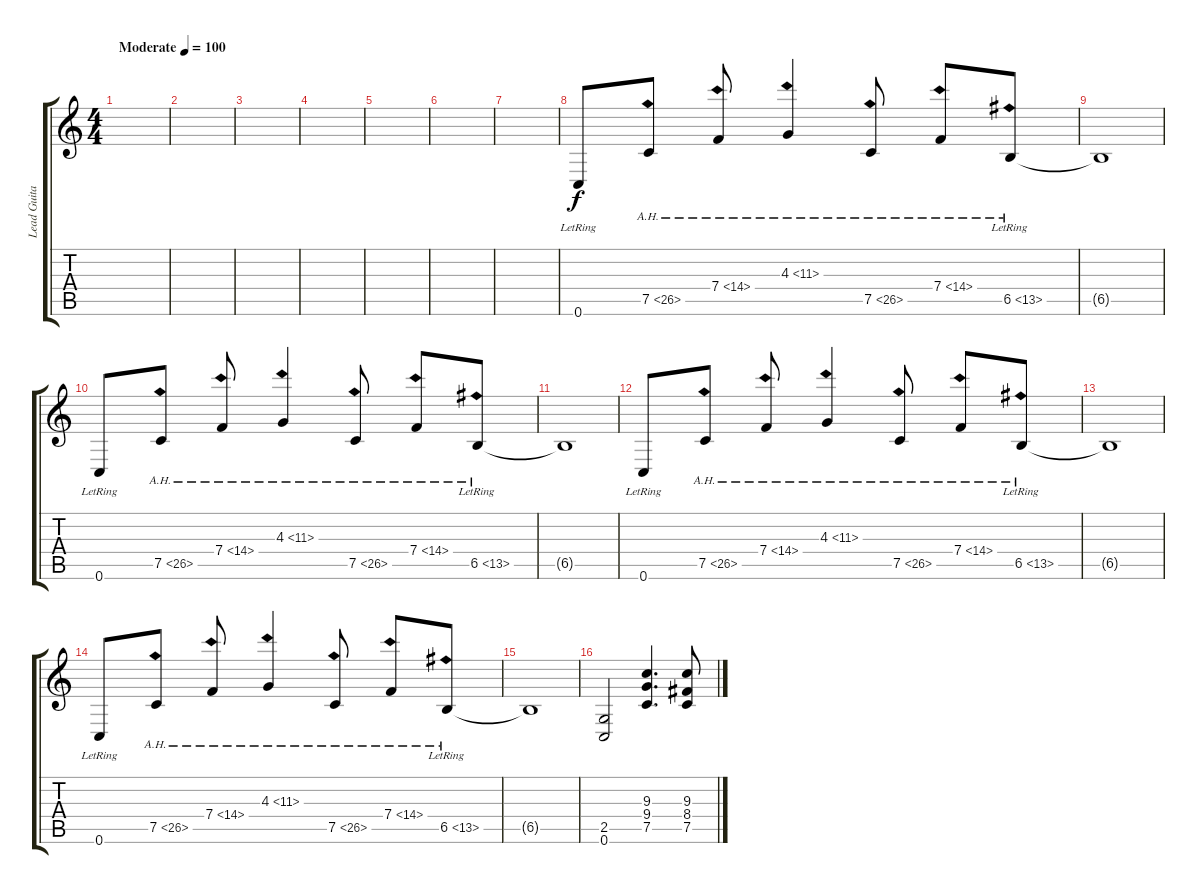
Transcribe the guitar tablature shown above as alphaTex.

\track ("Lead Guitar" "Lead Guita") {instrument distortionguitar}
\staff {score tabs}
\tuning (C4 G3 Eb3 Bb2 F2 C2) {hide}
\ts (4 4)
\tempo (100 "Moderate")
\clef g2
\ks c
|
|
|
|
|
|
|
0.6{lr}.8 7.5{ah 19}.8 7.4{ah 7}.8 4.3{ah 7}.4 7.5{ah 19}.8 7.4{ah 7}.8 6.5{ah 7 lr}.8 |
6.5{t}.1 |
0.6{lr}.8 7.5{ah 19}.8 7.4{ah 7}.8 4.3{ah 7}.4 7.5{ah 19}.8 7.4{ah 7}.8 6.5{ah 7 lr}.8 |
6.5{t}.1 |
0.6{lr}.8 7.5{ah 19}.8 7.4{ah 7}.8 4.3{ah 7}.4 7.5{ah 19}.8 7.4{ah 7}.8 6.5{ah 7 lr}.8 |
6.5{t}.1 |
0.6{lr}.8 7.5{ah 19}.8 7.4{ah 7}.8 4.3{ah 7}.4 7.5{ah 19}.8 7.4{ah 7}.8 6.5{ah 7 lr}.8 |
6.5{t}.1 |
(2.5 0.6).2 (9.3 9.4 7.5).4{d} (9.3 8.4 7.5).8
